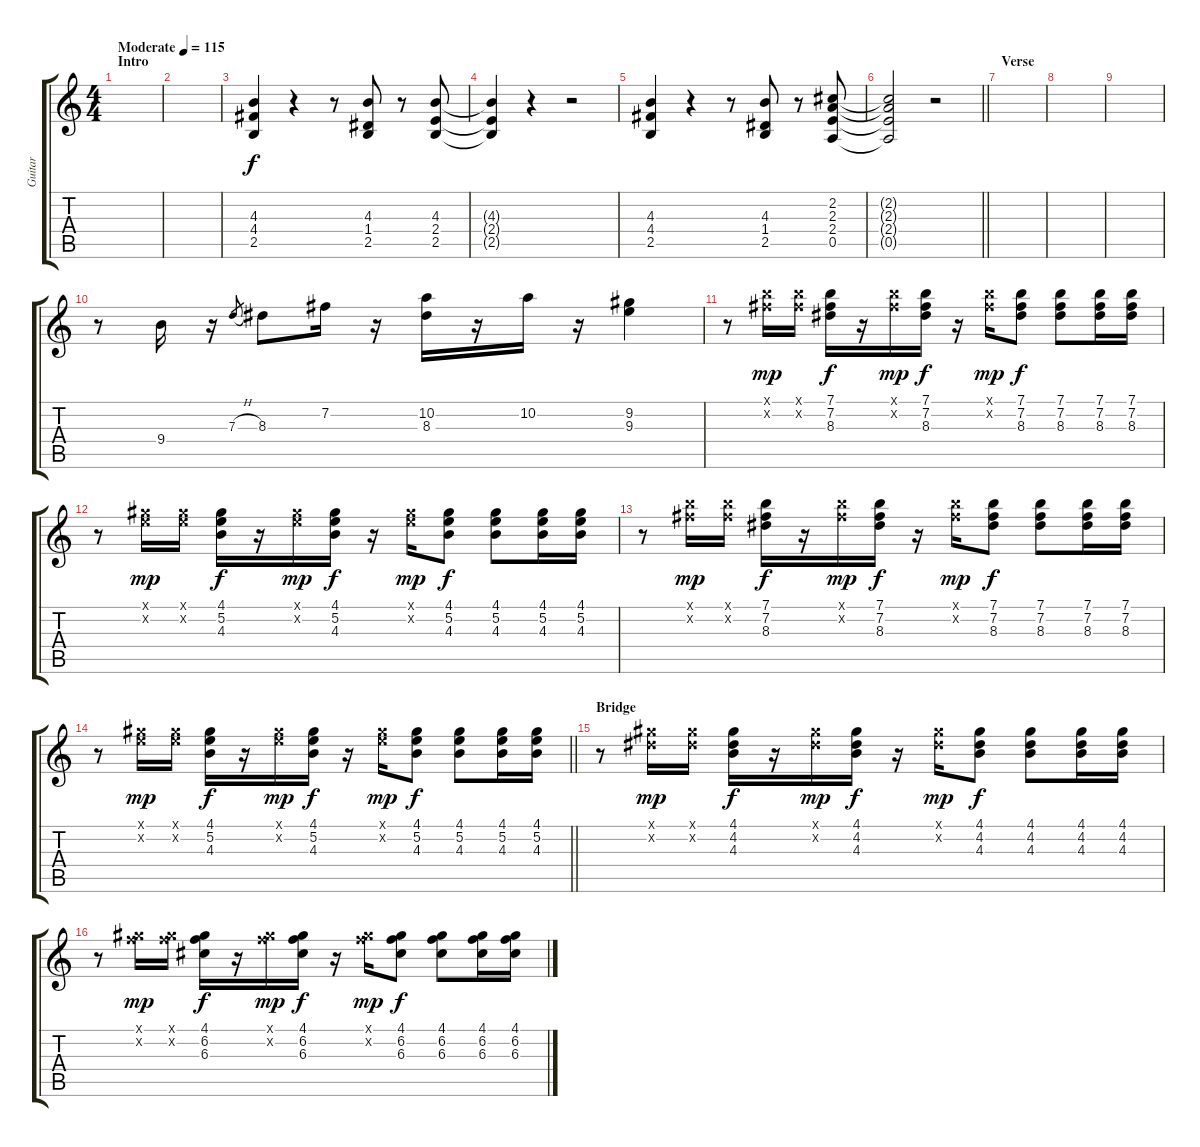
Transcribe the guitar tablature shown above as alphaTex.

\track ("Guitar" "Guitar") {instrument distortionguitar}
\staff {score tabs}
\tuning (E4 B3 G3 D3 A2 E2) {hide}
\ts (4 4)
\section ("" "Intro")
\tempo (115 "Moderate")
\clef g2
\ks c
|
|
(4.3 4.4 2.5).4 r.4 r.8 (4.3 1.4 2.5).8 r.8 (4.3 2.4 2.5).8 |
(4.3{t} 2.4{t} 2.5{t}).4 r.4 r.2 |
(4.3 4.4 2.5).4 r.4 r.8 (4.3 1.4 2.5).8 r.8 (2.2 2.3 2.4 0.5).8 |
\barLineRight lightlight
(2.2{t} 2.3{t} 2.4{t} 0.5{t}).2 r.2 |
\section ("" "Verse")
|
|
|
r.8{instrument electricguitarmuted} 9.4.16 r.16 7.3{h}.8{gr} 8.3.8 7.2.16 r.16 (10.2 8.3).16 r.16 10.2.16 r.16 (9.2 9.3).4 |
r.8{instrument acousticguitarsteel} (7.1{x} 7.2{x}).16{dy mp} (7.1{x} 7.2{x}).16 (7.1 7.2 8.3).16{dy f} r.16 (7.1{x} 7.2{x}).16{dy mp} (7.1 7.2 8.3).16{dy f} r.16 (7.1{x} 7.2{x}).16{dy mp} (7.1 7.2 8.3).8{dy f} (7.1 7.2 8.3).8 (7.1 7.2 8.3).16 (7.1 7.2 8.3).16 |
r.8 (4.1{x} 5.2{x}).16{dy mp} (4.1{x} 5.2{x}).16 (4.1 5.2 4.3).16{dy f} r.16 (4.1{x} 5.2{x}).16{dy mp} (4.1 5.2 4.3).16{dy f} r.16 (4.1{x} 5.2{x}).16{dy mp} (4.1 5.2 4.3).8{dy f} (4.1 5.2 4.3).8 (4.1 5.2 4.3).16 (4.1 5.2 4.3).16 |
r.8 (7.1{x} 7.2{x}).16{dy mp} (7.1{x} 7.2{x}).16 (7.1 7.2 8.3).16{dy f} r.16 (7.1{x} 7.2{x}).16{dy mp} (7.1 7.2 8.3).16{dy f} r.16 (7.1{x} 7.2{x}).16{dy mp} (7.1 7.2 8.3).8{dy f} (7.1 7.2 8.3).8 (7.1 7.2 8.3).16 (7.1 7.2 8.3).16 |
\barLineRight lightlight
r.8 (4.1{x} 5.2{x}).16{dy mp} (4.1{x} 5.2{x}).16 (4.1 5.2 4.3).16{dy f} r.16 (4.1{x} 5.2{x}).16{dy mp} (4.1 5.2 4.3).16{dy f} r.16 (4.1{x} 5.2{x}).16{dy mp} (4.1 5.2 4.3).8{dy f} (4.1 5.2 4.3).8 (4.1 5.2 4.3).16 (4.1 5.2 4.3).16 |
\section ("" "Bridge")
r.8{volume 11} (4.1{x} 4.2{x}).16{dy mp} (4.1{x} 4.2{x}).16 (4.1 4.2 4.3).16{dy f} r.16 (4.1{x} 4.2{x}).16{dy mp} (4.1 4.2 4.3).16{dy f} r.16 (4.1{x} 4.2{x}).16{dy mp} (4.1 4.2 4.3).8{dy f} (4.1 4.2 4.3).8 (4.1 4.2 4.3).16 (4.1 4.2 4.3).16 |
r.8 (4.1{x} 6.2{x}).16{dy mp} (4.1{x} 6.2{x}).16 (4.1 6.2 6.3).16{dy f} r.16 (4.1{x} 6.2{x}).16{dy mp} (4.1 6.2 6.3).16{dy f} r.16 (4.1{x} 6.2{x}).16{dy mp} (4.1 6.2 6.3).8{dy f} (4.1 6.2 6.3).8 (4.1 6.2 6.3).16 (4.1 6.2 6.3).16
